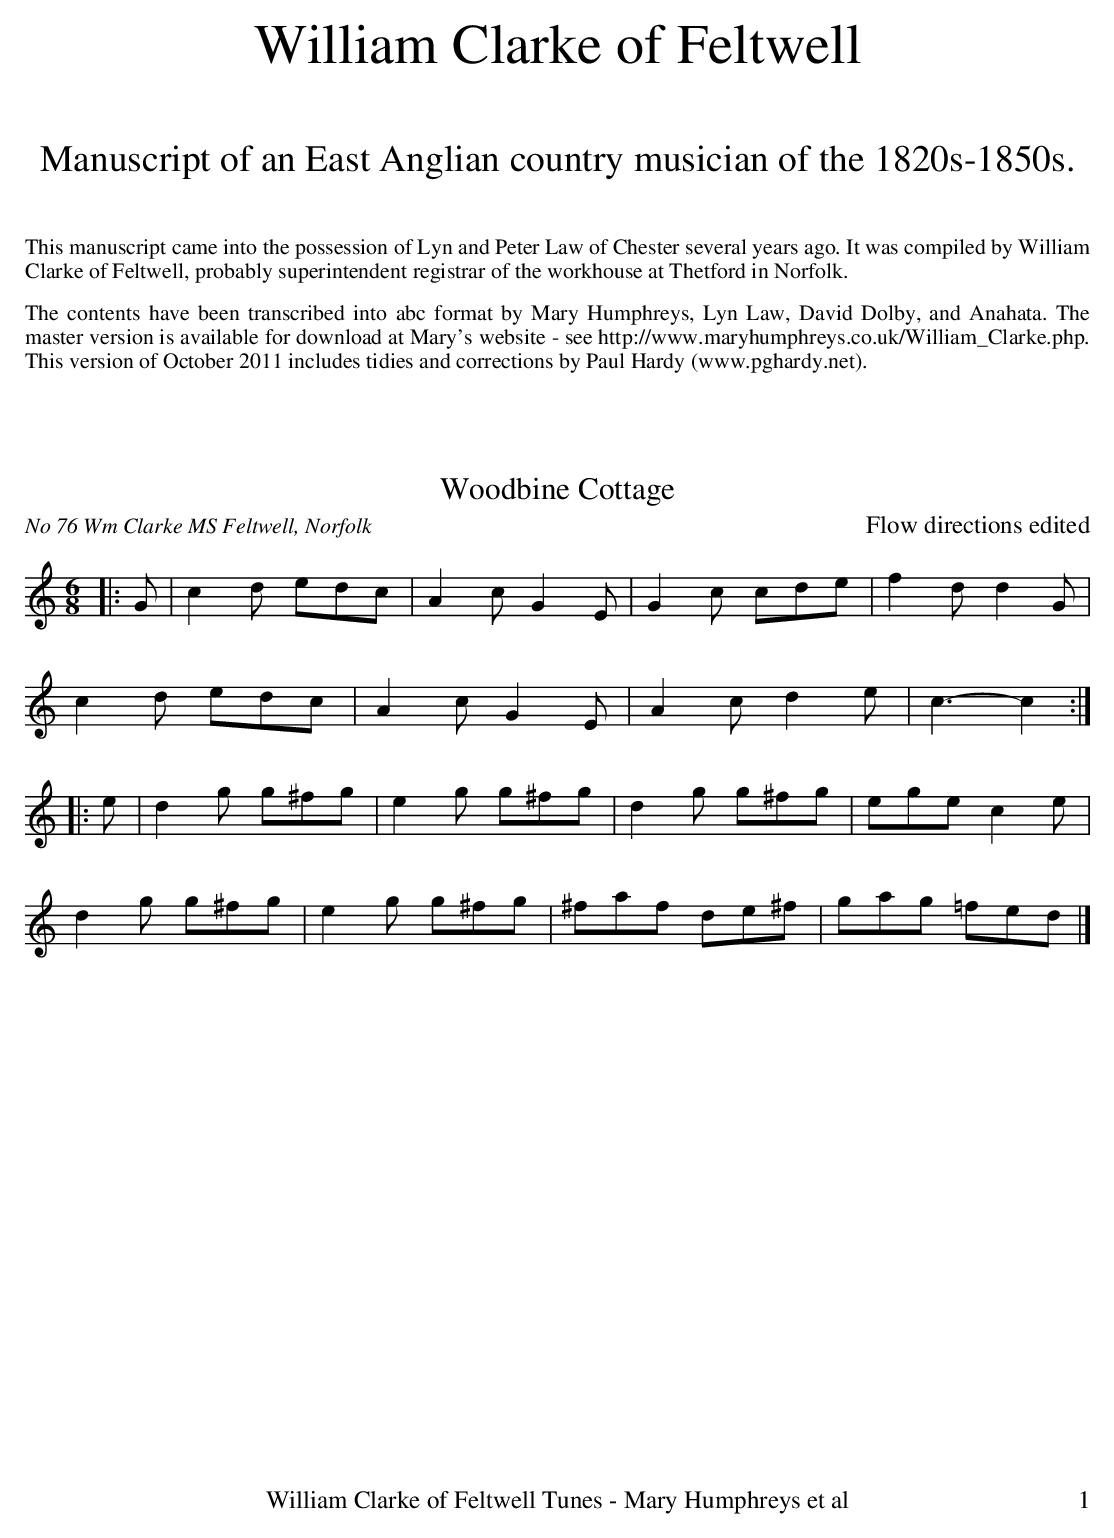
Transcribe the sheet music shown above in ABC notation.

X:1
T:Woodbine Cottage
O:No 76 Wm Clarke MS Feltwell, Norfolk
M:6/8
L:1/8
K:C
|:G|c2d edc|A2c G2E|G2c cde|f2d d2G|
c2d edc|A2c G2E|A2c d2e|c3-c2:|
|:e|d2g g^fg|e2g g^fg|d2g g^fg|ege c2e|
d2g g^fg|e2g g^fg|^faf de^f|gag =fed|]
